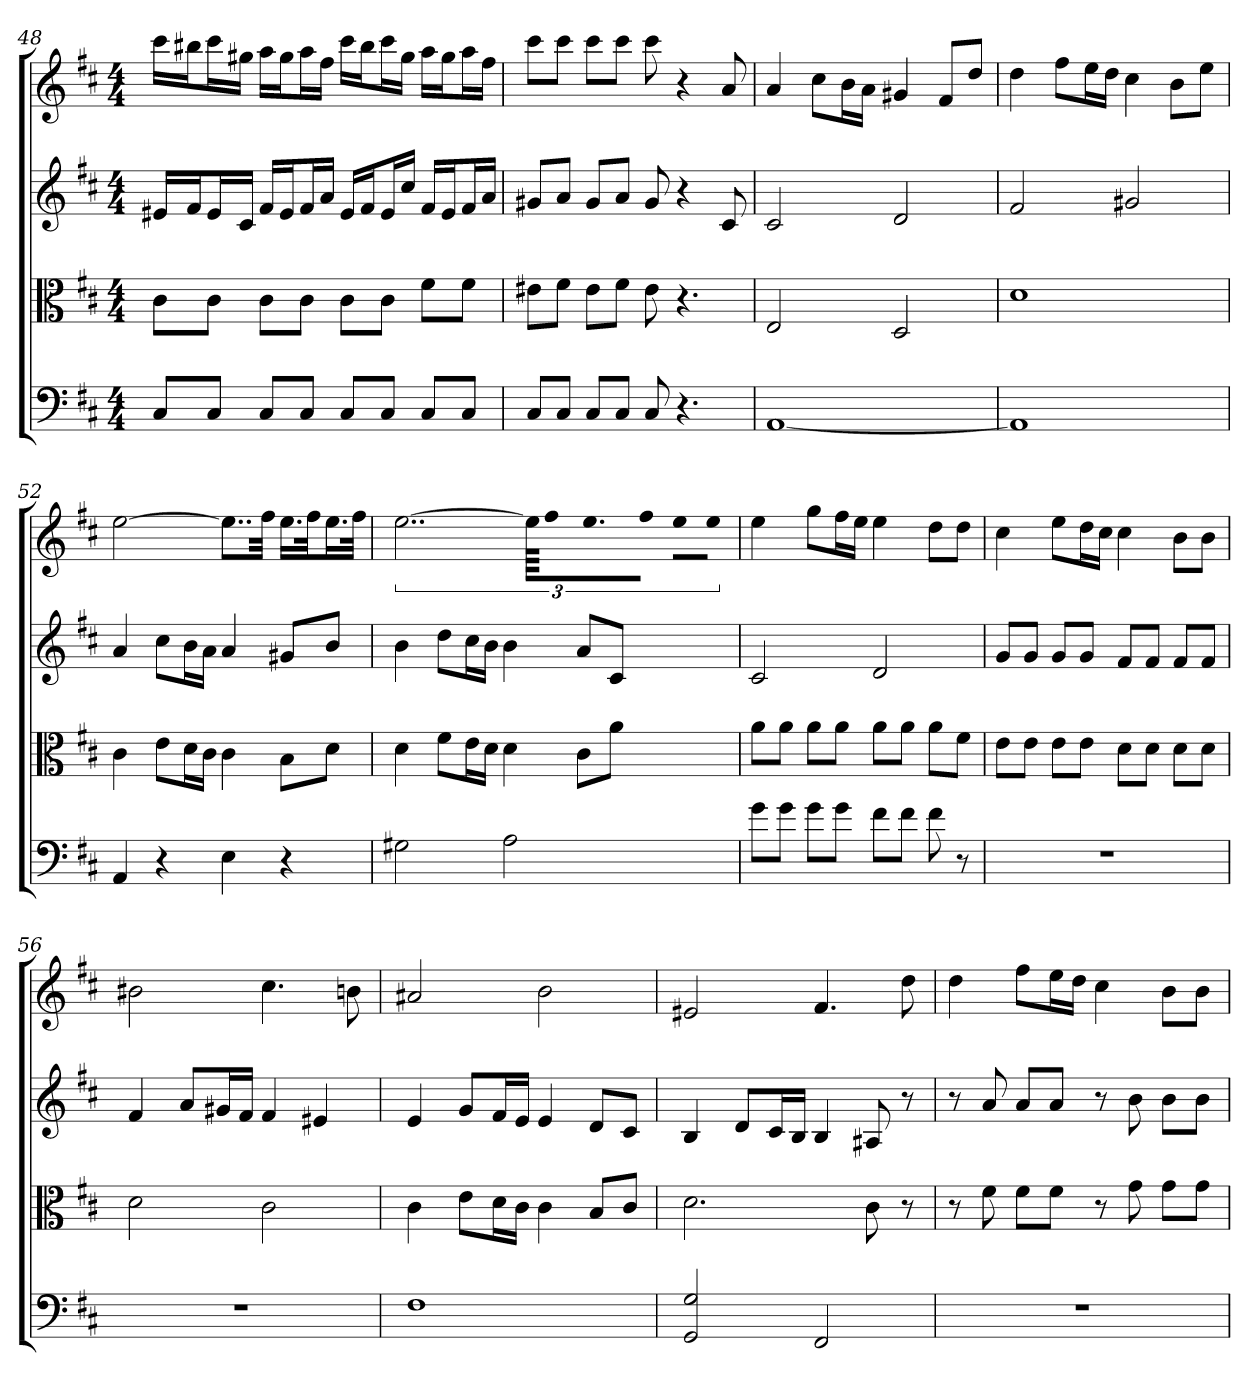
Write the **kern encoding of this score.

**kern	**kern	**kern	**kern
*part4	*part3	*part2	*part1
*staff4	*staff3	*staff2	*staff1
*clefF4	*clefC3	*	*
*k[f#c#]	*k[f#c#]	*k[f#c#]	*k[f#c#]
*b:	*b:	*b:	*b:
*M4/4	*M4/4	*M4/4	*M4/4
=48	=48	=48	=48
8C#/L	8c#\L	16e#XLL	16ccc#LL
.	.	16f#J	16bb#XJ
8C#/J	8c#\J	16e#L	16ccc#L
.	.	16c#JJ	16gg#XJJ
8C#/L	8c#\L	16f#LL	16aaLL
.	.	16e#J	16gg#J
8C#/J	8c#\J	16f#L	16aaL
.	.	16aJJ	16ff#JJ
8C#/L	8c#\L	16e#LL	16ccc#LL
.	.	16f#J	16bb#J
8C#/J	8c#\J	16e#L	16ccc#L
.	.	16cc#JJ	16gg#JJ
8C#/L	8f#\L	16f#LL	16aaLL
.	.	16e#J	16gg#J
8C#/J	8f#\J	16f#L	16aaL
.	.	16aJJ	16ff#JJ
=49	=49	=49	=49
8C#/L	8e#X\L	8g#XL	8ccc#L
8C#/J	8f#\J	8aJ	8ccc#J
8C#/L	8e#\L	8g#L	8ccc#L
8C#/J	8f#\J	8aJ	8ccc#J
8C#	8e#	8g#	8ccc#
4.r	4.r	4r	4r
.	.	8c#	8a
=50	=50	=50	=50
[1AA	2E	2c#	4a
.	.	.	8cc#L
.	.	.	16bL
.	.	.	16aJJ
.	2D	2d	4g#X
.	.	.	8f#L
.	.	.	8ddJ
=51	=51	=51	=51
1AA]	1d	2f#	4dd
.	.	.	8ff#L
.	.	.	16eeL
.	.	.	16ddJJ
.	.	2g#X	4cc#
.	.	.	8bL
.	.	.	8eeJ
=52	=52	=52	=52
4AA	4c#	4a	[2ee
4r	8e\L	8cc#L	.
.	16d\L	16bL	.
.	16c#\JJ	16aJJ	.
4E	4c#	4a	8..eeL]
.	.	.	32ff#Jkk
4r	8B\L	8g#XL	16.eeLL
.	.	.	32ff#Jk
.	8d\J	8bJ	16.eeL
.	.	.	32ff#JJk
=53	=53	=53	=53
2G#X	4d	4b	[3..ee
.	8f#\L	8ddL	.
.	16e\L	16cc#L	.
.	16d\JJ	16bJJ	.
2A	4d	4b	.
.	.	.	96eeKLLL]
.	.	.	32ff#JJ
.	.	.	16.eeL
.	.	.	32ff#JJk
.	8c#\L	8aL	8eeL
.	8a\J	8c#J	8eeJ
=54	=54	=54	=54
8g\L	8a\L	2c#	4ee
8g\J	8a\J	.	.
8g\L	8a\L	.	8ggL
8g\J	8a\J	.	16ff#L
.	.	.	16eeJJ
8f#\L	8a\L	2d	4ee
8f#\J	8a\J	.	.
8f#	8a\L	.	8ddL
8r	8f#\J	.	8ddJ
=55	=55	=55	=55
1r	8e\L	8gL	4cc#
.	8e\J	8gJ	.
.	8e\L	8gL	8eeL
.	8e\J	8gJ	16ddL
.	.	.	16cc#JJ
.	8d\L	8f#L	4cc#
.	8d\J	8f#J	.
.	8d\L	8f#L	8bL
.	8d\J	8f#J	8bJ
=56	=56	=56	=56
1r	2d	4f#	2b#X
.	.	8aL	.
.	.	16g#XL	.
.	.	16f#JJ	.
.	2c#	4f#	4.cc#
.	.	4e#X	.
.	.	.	8bn
=57	=57	=57	=57
1F#	4c#	4e	2a#X
.	8e\L	8gL	.
.	16d\L	16f#L	.
.	16c#\JJ	16eJJ	.
.	4c#	4e	2b
.	8B/L	8dL	.
.	8c#/J	8c#J	.
=58	=58	=58	=58
2GG 2G	2.d	4B	2e#X
.	.	8dL	.
.	.	16c#L	.
.	.	16BJJ	.
2FF#	.	4B	4.f#
.	8c#	8A#X	.
.	8r	8r	8dd
=59	=59	=59	=59
1r	8r	8r	4dd
.	8f#	8a	.
.	8f#\L	8aL	8ff#L
.	8f#\J	8aJ	16eeL
.	.	.	16ddJJ
.	8r	8r	4cc#
.	8g	8b	.
.	8g\L	8bL	8bL
.	8g\J	8bJ	8bJ
=	=	=	=
*-	*-	*-	*-
